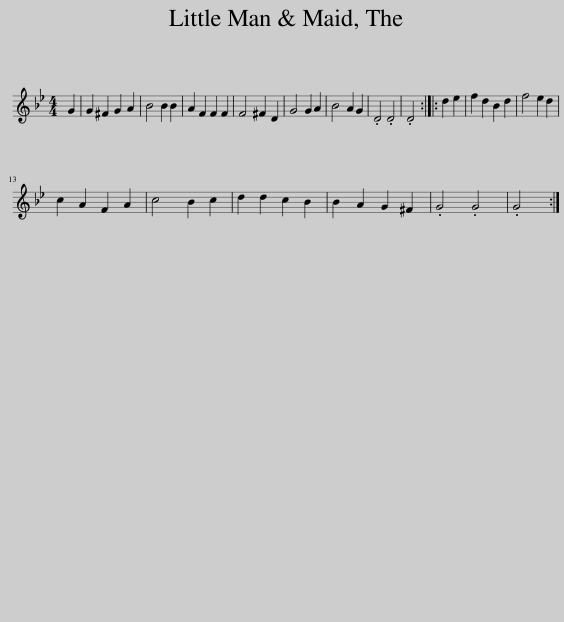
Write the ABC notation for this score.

X:1
L:1/8
M:4/4
I:linebreak $
K:Gmin
V:1 treble
V:1
 G2 | G2 ^F2 G2 A2 | B4 B2 B2 | A2 F2 F2 F2 | F4 ^F2 D2 | %5
 G4 G2 A2 | B4 A2 G2 | .D4 .D4 | .D4 :: d2 e2 | %10
 f2 d2 B2 d2 | f4 e2 d2 |$ c2 A2 F2 A2 | c4 B2 c2 | d2 d2 c2 B2 | %15
 B2 A2 G2 ^F2 | .G4 .G4 | .G4 :| %18
